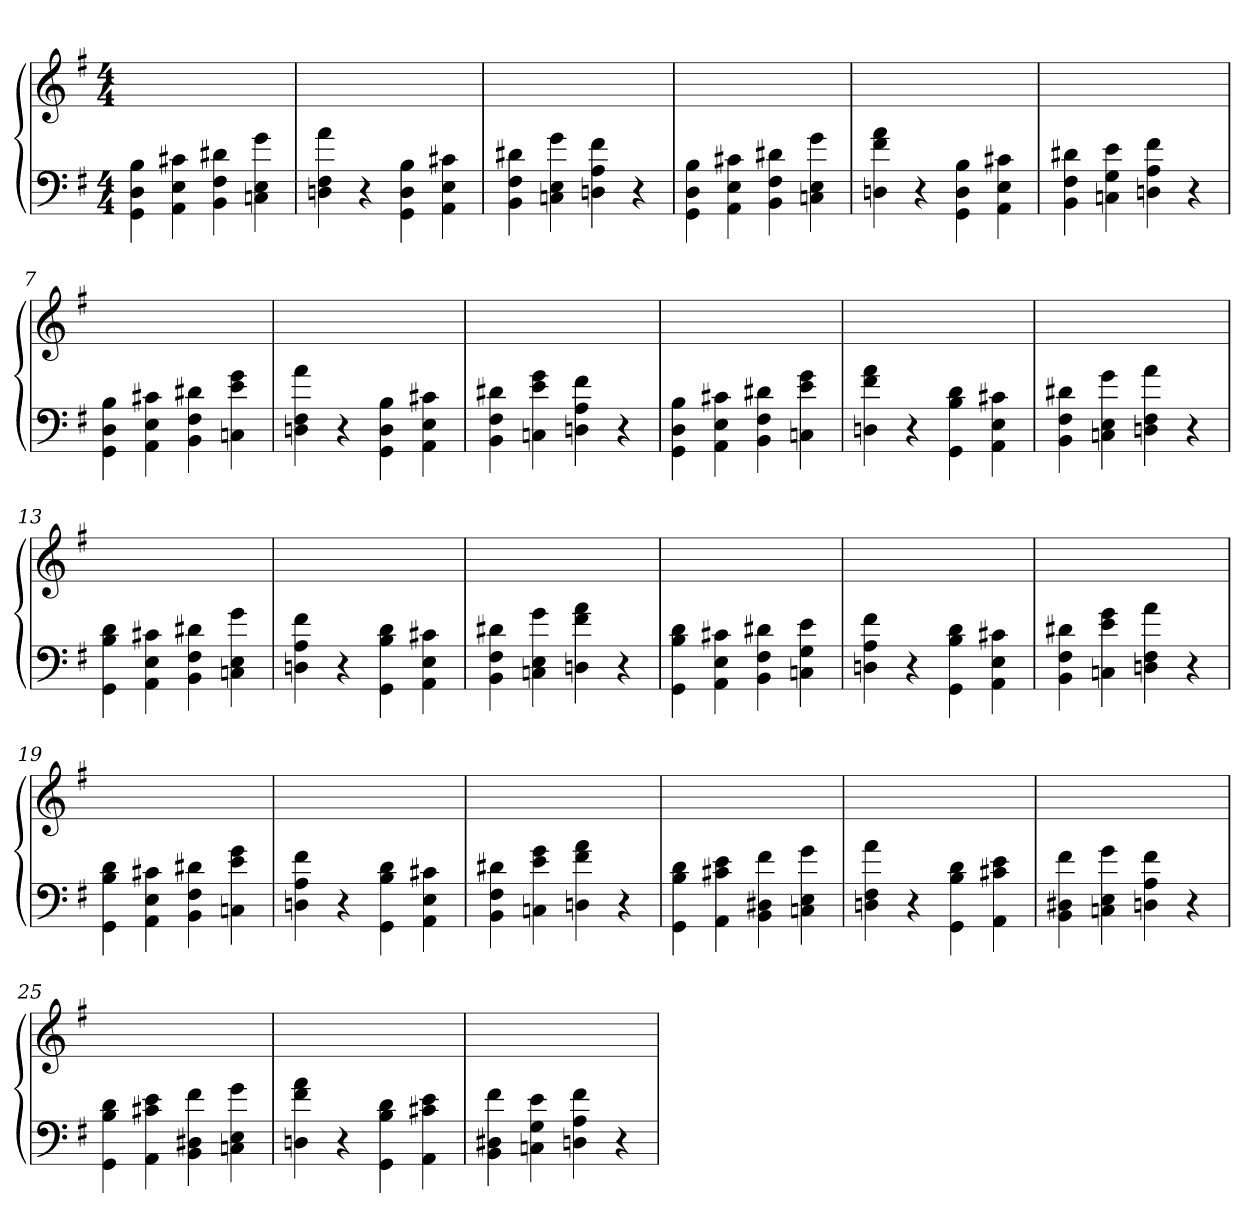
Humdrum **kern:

**kern	**kern
*part2	*part1
*staff2	*staff1
*clefF4	*clefG2
*k[f#]	*k[f#]
*G:	*G:
*M4/4	*M4/4
*MM60	*MM60
=1	=1
4GG 4D 4B	1ryy
4AA 4E 4c#X	.
4BB 4F# 4d#X	.
4Cn 4E 4g	.
=2	=2
4Dn 4F# 4a	1ryy
4r	.
4GG 4D 4B	.
4AA 4E 4c#X	.
=3	=3
4BB 4F# 4d#X	1ryy
4Cn 4E 4g	.
4Dn 4A 4f#	.
4r	.
=4	=4
4GG 4D 4B	1ryy
4AA 4E 4c#X	.
4BB 4F# 4d#X	.
4Cn 4E 4g	.
=5	=5
4Dn 4f# 4a	1ryy
4r	.
4GG 4D 4B	.
4AA 4E 4c#X	.
=6	=6
4BB 4F# 4d#X	1ryy
4Cn 4G 4e	.
4Dn 4A 4f#	.
4r	.
=7	=7
4GG 4D 4B	1ryy
4AA 4E 4c#X	.
4BB 4F# 4d#X	.
4Cn 4e 4g	.
=8	=8
4Dn 4F# 4a	1ryy
4r	.
4GG 4D 4B	.
4AA 4E 4c#X	.
=9	=9
4BB 4F# 4d#X	1ryy
4Cn 4e 4g	.
4Dn 4A 4f#	.
4r	.
=10	=10
4GG 4D 4B	1ryy
4AA 4E 4c#X	.
4BB 4F# 4d#X	.
4Cn 4e 4g	.
=11	=11
4Dn 4f# 4a	1ryy
4r	.
4GG 4B 4d	.
4AA 4E 4c#X	.
=12	=12
4BB 4F# 4d#X	1ryy
4Cn 4E 4g	.
4Dn 4F# 4a	.
4r	.
=13	=13
4GG 4B 4d	1ryy
4AA 4E 4c#X	.
4BB 4F# 4d#X	.
4Cn 4E 4g	.
=14	=14
4Dn 4A 4f#	1ryy
4r	.
4GG 4B 4d	.
4AA 4E 4c#X	.
=15	=15
4BB 4F# 4d#X	1ryy
4Cn 4E 4g	.
4Dn 4f# 4a	.
4r	.
=16	=16
4GG 4B 4d	1ryy
4AA 4E 4c#X	.
4BB 4F# 4d#X	.
4Cn 4G 4e	.
=17	=17
4Dn 4A 4f#	1ryy
4r	.
4GG 4B 4d	.
4AA 4E 4c#X	.
=18	=18
4BB 4F# 4d#X	1ryy
4Cn 4e 4g	.
4Dn 4F# 4a	.
4r	.
=19	=19
4GG 4B 4d	1ryy
4AA 4E 4c#X	.
4BB 4F# 4d#X	.
4Cn 4e 4g	.
=20	=20
4Dn 4A 4f#	1ryy
4r	.
4GG 4B 4d	.
4AA 4E 4c#X	.
=21	=21
4BB 4F# 4d#X	1ryy
4Cn 4e 4g	.
4Dn 4f# 4a	.
4r	.
=22	=22
4GG 4B 4d	1ryy
4AA 4c#X 4e	.
4BB 4D#X 4f#	.
4Cn 4E 4g	.
=23	=23
4Dn 4F# 4a	1ryy
4r	.
4GG 4B 4d	.
4AA 4c#X 4e	.
=24	=24
4BB 4D#X 4f#	1ryy
4Cn 4E 4g	.
4Dn 4A 4f#	.
4r	.
=25	=25
4GG 4B 4d	1ryy
4AA 4c#X 4e	.
4BB 4D#X 4f#	.
4Cn 4E 4g	.
=26	=26
4Dn 4f# 4a	1ryy
4r	.
4GG 4B 4d	.
4AA 4c#X 4e	.
=27	=27
4BB 4D#X 4f#	1ryy
4Cn 4G 4e	.
4Dn 4A 4f#	.
4r	.
=	=
*-	*-
